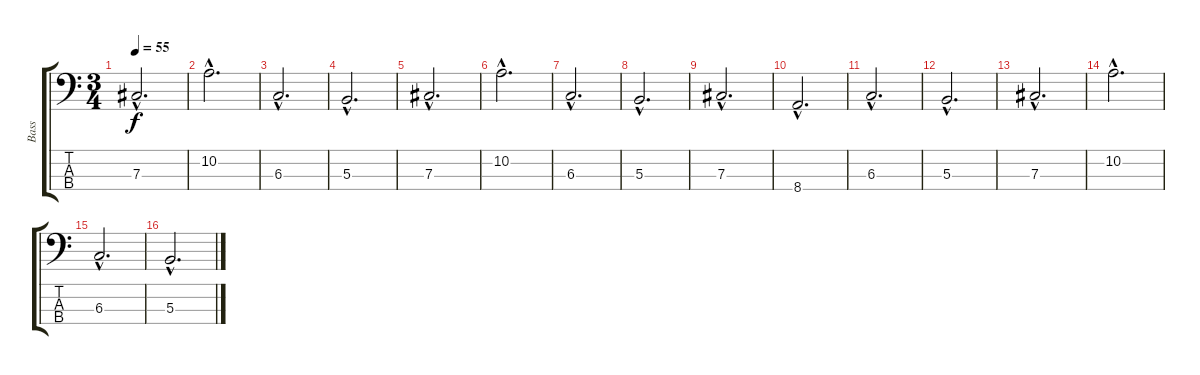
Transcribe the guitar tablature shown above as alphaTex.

\track ("Bass" "Bass") {instrument electricbasspick}
\staff {score tabs}
\tuning (E2 B1 Gb1 Db1) {hide}
\ts (3 4)
\tempo 55
\clef f4
\ks c
7.3{hac}.2{d dy f} |
10.2{hac}.2{d} |
6.3{hac}.2{d} |
5.3{hac}.2{d} |
7.3{hac}.2{d} |
10.2{hac}.2{d} |
6.3{hac}.2{d} |
5.3{hac}.2{d} |
7.3{hac}.2{d} |
8.4{hac}.2{d} |
6.3{hac}.2{d} |
5.3{hac}.2{d} |
7.3{hac}.2{d} |
10.2{hac}.2{d} |
6.3{hac}.2{d} |
5.3{hac}.2{d}
